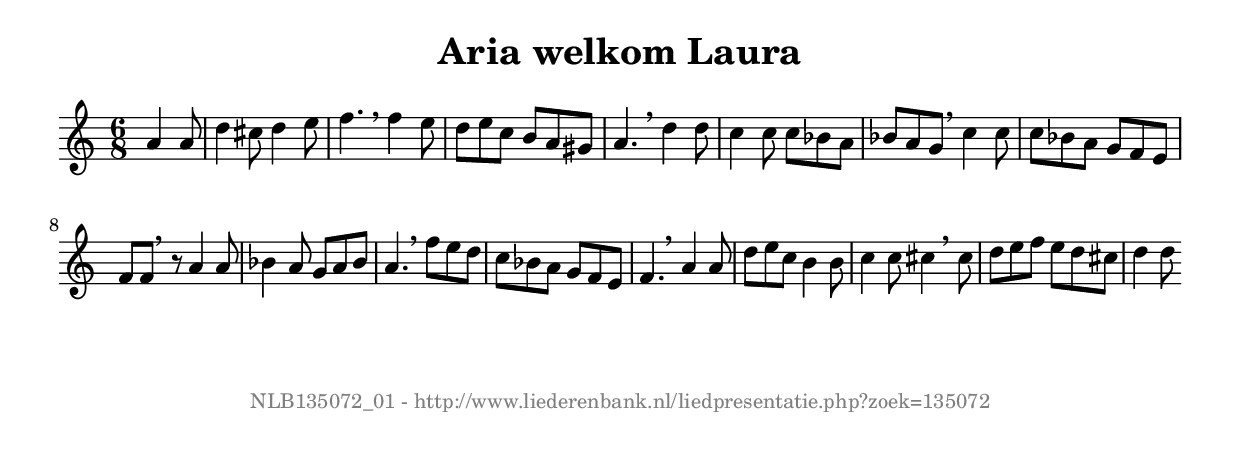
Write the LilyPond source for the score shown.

%
% produced by wce2krn 1.64 (7 June 2014)
%
\version"2.16"
#(append! paper-alist '(("long" . (cons (* 210 mm) (* 2000 mm)))))
#(set-default-paper-size "long")
sb = {\breathe}
mBreak = {\breathe }
bBreak = {\breathe }
x = {\once\override NoteHead #'style = #'cross }
gl=\glissando
itime={\override Staff.TimeSignature #'stencil = ##f }
ficta = {\once\set suggestAccidentals = ##t}
fine = {\once\override Score.RehearsalMark #'self-alignment-X = #1 \mark \markup {\italic{Fine}}}
dc = {\once\override Score.RehearsalMark #'self-alignment-X = #1 \mark \markup {\italic{D.C.}}}
dcf = {\once\override Score.RehearsalMark #'self-alignment-X = #1 \mark \markup {\italic{D.C. al Fine}}}
dcc = {\once\override Score.RehearsalMark #'self-alignment-X = #1 \mark \markup {\italic{D.C. al Coda}}}
ds = {\once\override Score.RehearsalMark #'self-alignment-X = #1 \mark \markup {\italic{D.S.}}}
dsf = {\once\override Score.RehearsalMark #'self-alignment-X = #1 \mark \markup {\italic{D.S. al Fine}}}
dsc = {\once\override Score.RehearsalMark #'self-alignment-X = #1 \mark \markup {\italic{D.S. al Coda}}}
pv = {\set Score.repeatCommands = #'((volta "1"))}
sv = {\set Score.repeatCommands = #'((volta "2"))}
tv = {\set Score.repeatCommands = #'((volta "3"))}
qv = {\set Score.repeatCommands = #'((volta "4"))}
xv = {\set Score.repeatCommands = #'((volta #f))}
\header{ tagline = ""
title = "Aria welkom Laura"
}
\score {{
\key c \major
\relative g'
{
\set melismaBusyProperties = #'()
\partial 32*12
\time 6/8
\tempo 4=120
\override Score.MetronomeMark #'transparent = ##t
\override Score.RehearsalMark #'break-visibility = #(vector #t #t #f)
a4 a8 d4 cis8 d4 e8 f4. \sb f4 e8 d e c b a gis a4. \sb d4 d8 c4 c8 c bes a bes a g \mBreak
c4 c8 c bes a g f e f f \sb r8 a4 a8 bes4 a8 g a bes a4. \sb f'8 e d c bes a g f e f4. \mBreak
a4 a8 d e c b4 b8 c4 c8 cis4 \sb cis8 d e f e d cis d4 d8 \bar ":|:"
 }}
 \midi { }
 \layout {
            indent = 0.0\cm
}
}
\markup { \vspace #0 } \markup { \with-color #grey \fill-line { \center-column { \smaller "NLB135072_01 - http://www.liederenbank.nl/liedpresentatie.php?zoek=135072" } } }
